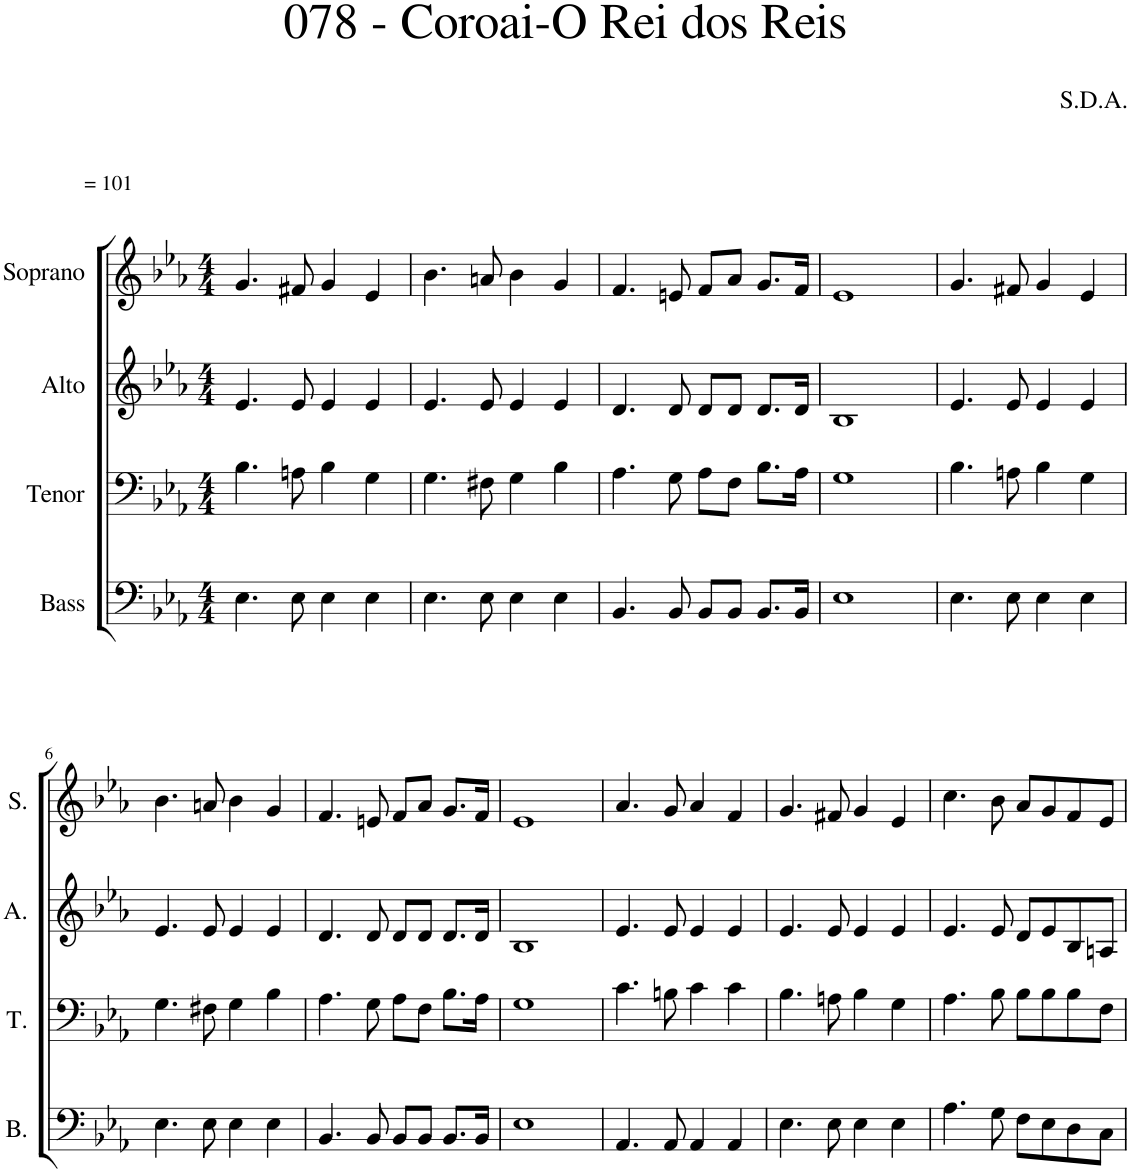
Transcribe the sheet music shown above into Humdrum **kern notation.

**kern	**kern	**kern	**kern
*part4	*part3	*part2	*part1
*staff4	*staff3	*staff2	*staff1
*I"Bass	*I"Tenor	*I"Alto	*I"Soprano
*I'B.	*I'T.	*I'A.	*I'S.
*clefF4	*clefF4	*clefG2	*clefG2
*k[b-e-a-]	*k[b-e-a-]	*k[b-e-a-]	*k[b-e-a-]
*M4/4	*M4/4	*M4/4	*M4/4
=1	=1	=1	=1
!	!	!	!LO:TX:a:t== 101
4.E-\	4.B-\	4.e-/	4.g/
8E-\	8An\	8e-/	8f#X/
4E-\	4B-\	4e-/	4g/
4E-\	4G\	4e-/	4e-/
=2	=2	=2	=2
4.E-\	4.G\	4.e-/	4.b-\
8E-\	8F#X\	8e-/	8an/
4E-\	4G\	4e-/	4b-\
4E-\	4B-\	4e-/	4g/
=3	=3	=3	=3
4.BB-/	4.A-\	4.d/	4.f/
8BB-/	8G\	8d/	8en/
8BB-/L	8A-\L	8d/L	8f/L
8BB-/J	8F\J	8d/J	8a-/J
8.BB-/L	8.B-\L	8.d/L	8.g/L
16BB-/Jk	16A-\Jk	16d/Jk	16f/Jk
=4	=4	=4	=4
1E-	1G	1B-	1e-
=5	=5	=5	=5
4.E-\	4.B-\	4.e-/	4.g/
8E-\	8An\	8e-/	8f#X/
4E-\	4B-\	4e-/	4g/
4E-\	4G\	4e-/	4e-/
!!LO:LB:g=z
=6	=6	=6	=6
4.E-\	4.G\	4.e-/	4.b-\
8E-\	8F#X\	8e-/	8an/
4E-\	4G\	4e-/	4b-\
4E-\	4B-\	4e-/	4g/
=7	=7	=7	=7
4.BB-/	4.A-\	4.d/	4.f/
8BB-/	8G\	8d/	8en/
8BB-/L	8A-\L	8d/L	8f/L
8BB-/J	8F\J	8d/J	8a-/J
8.BB-/L	8.B-\L	8.d/L	8.g/L
16BB-/Jk	16A-\Jk	16d/Jk	16f/Jk
=8	=8	=8	=8
1E-	1G	1B-	1e-
=9	=9	=9	=9
4.AA-/	4.c\	4.e-/	4.a-/
8AA-/	8Bn\	8e-/	8g/
4AA-/	4c\	4e-/	4a-/
4AA-/	4c\	4e-/	4f/
=10	=10	=10	=10
4.E-\	4.B-\	4.e-/	4.g/
8E-\	8An\	8e-/	8f#X/
4E-\	4B-\	4e-/	4g/
4E-\	4G\	4e-/	4e-/
=11	=11	=11	=11
4.A-\	4.A-\	4.e-/	4.cc\
8G\	8B-\	8e-/	8b-\
8F\L	8B-\L	8d/L	8a-/L
8E-\	8B-\	8e-/	8g/
8D\	8B-\	8B-/	8f/
8C\J	8F\J	8An/J	8e-/J
=	=	=	=
*-	*-	*-	*-
